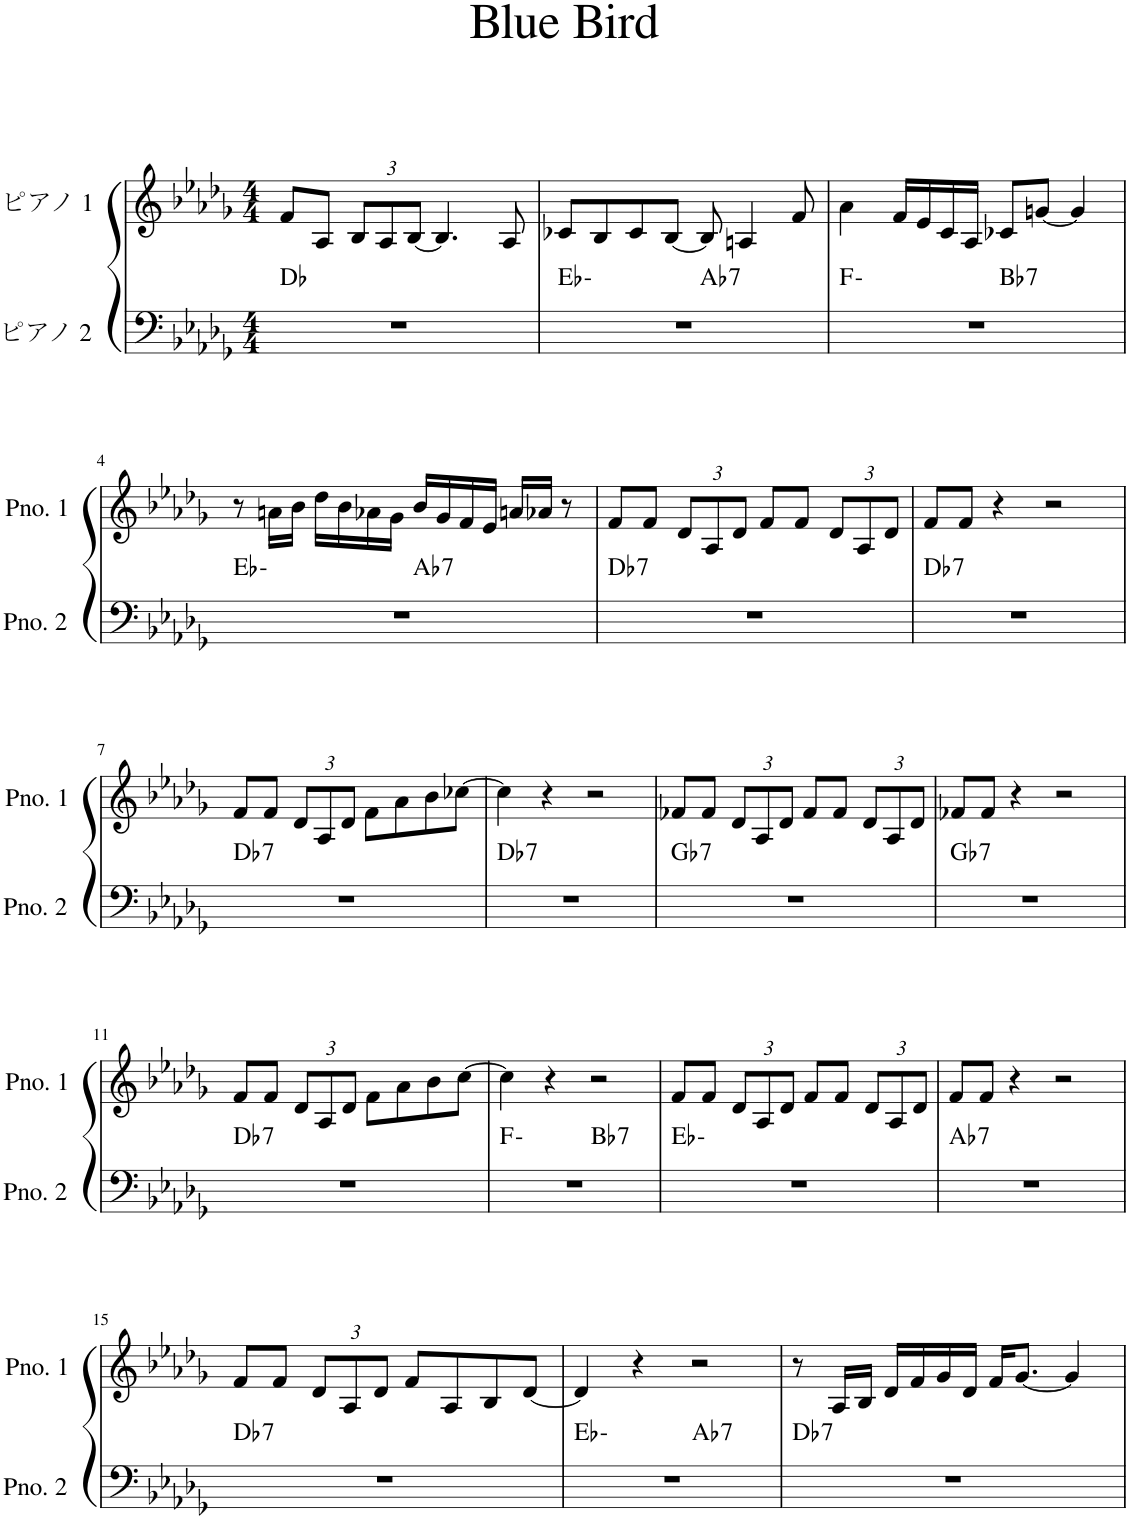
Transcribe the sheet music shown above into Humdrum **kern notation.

**kern	**harte	**kern
*part2	*part2	*part1
*staff2	*	*staff1
*I"ピアノ 2	*	*I"ピアノ 1
*clefF4	*	*clefG2
*k[b-e-a-d-g-]	*	*k[b-e-a-d-g-]
*M4/4	*	*M4/4
=1	=1	=1
1r	Db:maj	8f/L
.	.	8A-/J
*	*	*Xbrackettup
.	.	12B-/L
.	.	12A-/
.	.	[12B-/J
.	.	4.B-/]
.	.	8A-/
=2	=2	=2
*^	*	*
1r	2ryy	Eb:min	8c-X/L
.	.	.	8B-/
.	.	.	8c-/
.	.	.	[8B-/J
!	!	!LO:H:kt=7	!
.	2ryy	Ab:7	8B-/]
.	.	.	4An/
.	.	.	8f/
=3	=3	=3	=3
1r	2ryy	F:min	4a-\
.	.	.	16f/LL
.	.	.	16e-/
.	.	.	16c/
.	.	.	16A-/JJ
!	!	!LO:H:kt=7	!
.	2ryy	Bb:7	8c-X/L
.	.	.	[8gn/J
.	.	.	4g/]
!!LO:LB:g=z
=4	=4	=4	=4
1r	2ryy	Eb:min	8r
.	.	.	16an\LL
.	.	.	16b-\JJ
.	.	.	16dd-\LL
.	.	.	16b-\
.	.	.	16a-X\
.	.	.	16g-\JJ
!	!	!LO:H:kt=7	!
.	2ryy	Ab:7	16b-/LL
.	.	.	16g-/
.	.	.	16f/
.	.	.	16e-/JJ
.	.	.	16an/LL
.	.	.	16a-X/JJ
.	.	.	8r
=5	=5	=5	=5
!	!	!LO:H:kt=7	!
*v	*v	*	*
1r	Db:7	8f/L
.	.	8f/J
.	.	12d-/L
.	.	12A-/
.	.	12d-/J
.	.	8f/L
.	.	8f/J
.	.	12d-/L
.	.	12A-/
.	.	12d-/J
=6	=6	=6
!	!LO:H:kt=7	!
1r	Db:7	8f/L
.	.	8f/J
.	.	4r
.	.	2r
!!LO:LB:g=z
=7	=7	=7
!	!LO:H:kt=7	!
1r	Db:7	8f/L
.	.	8f/J
.	.	12d-/L
.	.	12A-/
.	.	12d-/J
.	.	8f\L
.	.	8a-\
.	.	8b-\
.	.	[8cc-X\J
=8	=8	=8
!	!LO:H:kt=7	!
1r	Db:7	4cc-\]
.	.	4r
.	.	2r
=9	=9	=9
!	!LO:H:kt=7	!
1r	Gb:7	8f-X/L
.	.	8f-/J
.	.	12d-/L
.	.	12A-/
.	.	12d-/J
.	.	8f-/L
.	.	8f-/J
.	.	12d-/L
.	.	12A-/
.	.	12d-/J
=10	=10	=10
!	!LO:H:kt=7	!
1r	Gb:7	8f-X/L
.	.	8f-/J
.	.	4r
.	.	2r
!!LO:LB:g=z
=11	=11	=11
!	!LO:H:kt=7	!
1r	Db:7	8f/L
.	.	8f/J
.	.	12d-/L
.	.	12A-/
.	.	12d-/J
.	.	8f\L
.	.	8a-\
.	.	8b-\
.	.	[8cc\J
=12	=12	=12
*^	*	*
1r	2ryy	F:min	4cc\]
.	.	.	4r
!	!	!LO:H:kt=7	!
.	2ryy	Bb:7	2r
*v	*v	*	*
=13	=13	=13
1r	Eb:min	8f/L
.	.	8f/J
.	.	12d-/L
.	.	12A-/
.	.	12d-/J
.	.	8f/L
.	.	8f/J
.	.	12d-/L
.	.	12A-/
.	.	12d-/J
=14	=14	=14
!	!LO:H:kt=7	!
1r	Ab:7	8f/L
.	.	8f/J
.	.	4r
.	.	2r
!!LO:LB:g=z
=15	=15	=15
!	!LO:H:kt=7	!
1r	Db:7	8f/L
.	.	8f/J
.	.	12d-/L
.	.	12A-/
.	.	12d-/J
.	.	8f/L
.	.	8A-/
.	.	8B-/
.	.	[8d-/J
=16	=16	=16
*^	*	*
1r	2ryy	Eb:min	4d-/]
.	.	.	4r
!	!	!LO:H:kt=7	!
.	2ryy	Ab:7	2r
=17	=17	=17	=17
!	!	!LO:H:kt=7	!
*v	*v	*	*
1r	Db:7	8r
.	.	16A-/LL
.	.	16B-/JJ
.	.	16d-/LL
.	.	16f/
.	.	16g-/
.	.	16d-/JJ
.	.	16f/KL
.	.	[8.g-/J
.	.	4g-/]
=	=	=
*-	*-	*-
